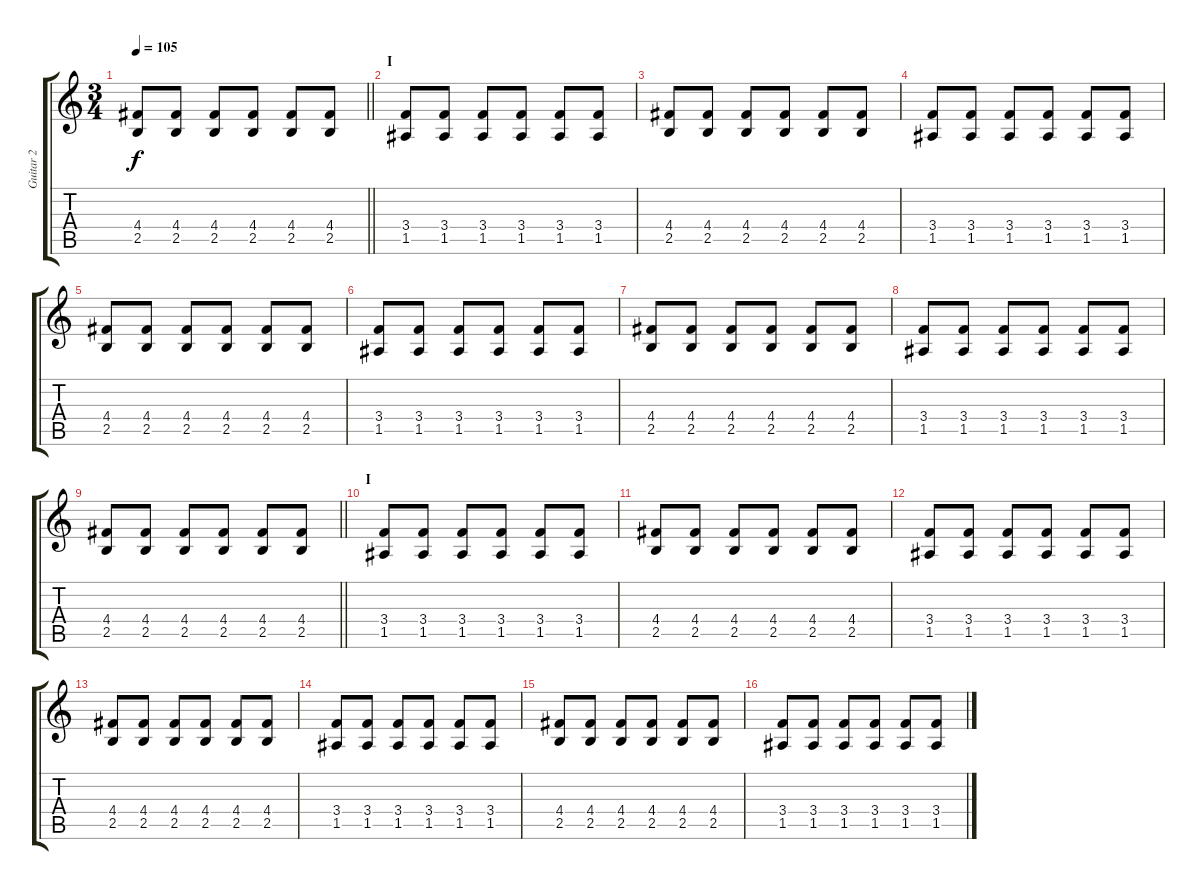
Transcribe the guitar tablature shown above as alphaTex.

\track ("Guitar 2" "Guitar 2") {instrument overdrivenguitar}
\staff {score tabs}
\tuning (E4 B3 G3 D3 A2 E2) {hide}
\ts (3 4)
\tempo 105
\clef g2
\barLineRight lightlight
\ks c
(4.4 2.5).8{dy f} (4.4 2.5).8 (4.4 2.5).8 (4.4 2.5).8 (4.4 2.5).8 (4.4 2.5).8 |
\section ("" "I")
(3.4 1.5).8 (3.4 1.5).8 (3.4 1.5).8 (3.4 1.5).8 (3.4 1.5).8 (3.4 1.5).8 |
(4.4 2.5).8 (4.4 2.5).8 (4.4 2.5).8 (4.4 2.5).8 (4.4 2.5).8 (4.4 2.5).8 |
(3.4 1.5).8 (3.4 1.5).8 (3.4 1.5).8 (3.4 1.5).8 (3.4 1.5).8 (3.4 1.5).8 |
(4.4 2.5).8 (4.4 2.5).8 (4.4 2.5).8 (4.4 2.5).8 (4.4 2.5).8 (4.4 2.5).8 |
(3.4 1.5).8 (3.4 1.5).8 (3.4 1.5).8 (3.4 1.5).8 (3.4 1.5).8 (3.4 1.5).8 |
(4.4 2.5).8 (4.4 2.5).8 (4.4 2.5).8 (4.4 2.5).8 (4.4 2.5).8 (4.4 2.5).8 |
(3.4 1.5).8 (3.4 1.5).8 (3.4 1.5).8 (3.4 1.5).8 (3.4 1.5).8 (3.4 1.5).8 |
\barLineRight lightlight
(4.4 2.5).8 (4.4 2.5).8 (4.4 2.5).8 (4.4 2.5).8 (4.4 2.5).8 (4.4 2.5).8 |
\section ("" "I")
(3.4 1.5).8 (3.4 1.5).8 (3.4 1.5).8 (3.4 1.5).8 (3.4 1.5).8 (3.4 1.5).8 |
(4.4 2.5).8 (4.4 2.5).8 (4.4 2.5).8 (4.4 2.5).8 (4.4 2.5).8 (4.4 2.5).8 |
(3.4 1.5).8 (3.4 1.5).8 (3.4 1.5).8 (3.4 1.5).8 (3.4 1.5).8 (3.4 1.5).8 |
(4.4 2.5).8 (4.4 2.5).8 (4.4 2.5).8 (4.4 2.5).8 (4.4 2.5).8 (4.4 2.5).8 |
(3.4 1.5).8 (3.4 1.5).8 (3.4 1.5).8 (3.4 1.5).8 (3.4 1.5).8 (3.4 1.5).8 |
(4.4 2.5).8 (4.4 2.5).8 (4.4 2.5).8 (4.4 2.5).8 (4.4 2.5).8 (4.4 2.5).8 |
(3.4 1.5).8 (3.4 1.5).8 (3.4 1.5).8 (3.4 1.5).8 (3.4 1.5).8 (3.4 1.5).8
